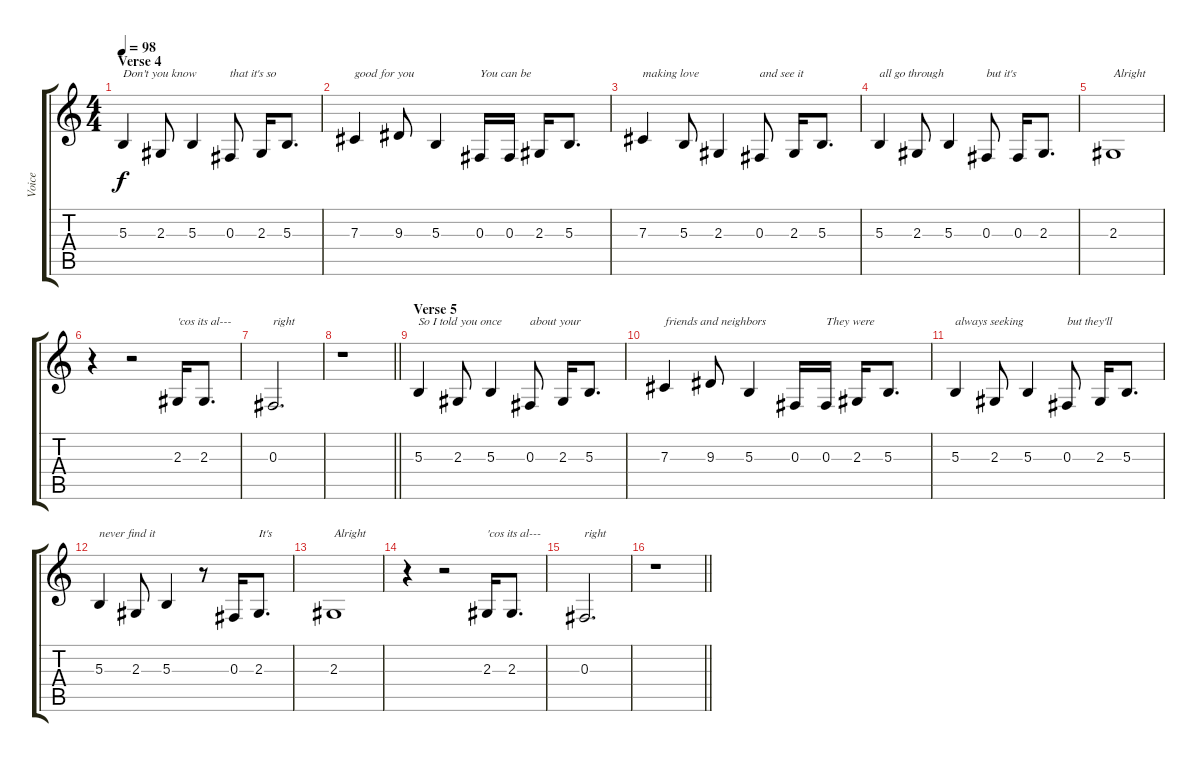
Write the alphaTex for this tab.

\track ("Voice" "Voice") {instrument trombone}
\staff {score tabs}
\tuning (Eb4 Bb3 Gb3 Db3 Ab2 Eb2) {hide}
\ts (4 4)
\section ("" "Verse 4 ")
\tempo 98
\clef g2
\ks c
5.3.4{txt "Don't you know" dy f} 2.3.8 5.3.4 0.3.8{txt "that it's so"} 2.3.16 5.3.8{d} |
7.3.4{txt "good for you"} 9.3.8 5.3.4 0.3.16{txt "You can be"} 0.3.16 2.3.16 5.3.8{d} |
7.3.4{txt "making love"} 5.3.8 2.3.4 0.3.8{txt "and see it"} 2.3.16 5.3.8{d} |
5.3.4{txt "all go through"} 2.3.8 5.3.4 0.3.8{txt "but it's"} 0.3.16 2.3.8{d} |
2.3.1{txt "Alright"} |
r.4 r.2 2.3.16{txt "'cos its al---"} 2.3.8{d} |
0.3.2{d txt "right"} |
\barLineRight lightlight
r.1 |
\section ("" "Verse 5")
5.3.4{txt "So I told you once"} 2.3.8 5.3.4 0.3.8{txt "about your"} 2.3.16 5.3.8{d} |
7.3.4{txt "friends and neighbors"} 9.3.8 5.3.4 0.3.16 0.3.16{txt "They were"} 2.3.16 5.3.8{d} |
5.3.4{txt "always seeking"} 2.3.8 5.3.4 0.3.8{txt "but they'll"} 2.3.16 5.3.8{d} |
5.3.4{txt "never find it"} 2.3.8 5.3.4 r.8 0.3.16 2.3.8{d txt "It's"} |
2.3.1{txt "Alright"} |
r.4 r.2 2.3.16{txt "'cos its al---"} 2.3.8{d} |
0.3.2{d txt "right"} |
\barLineRight lightlight
r.1
